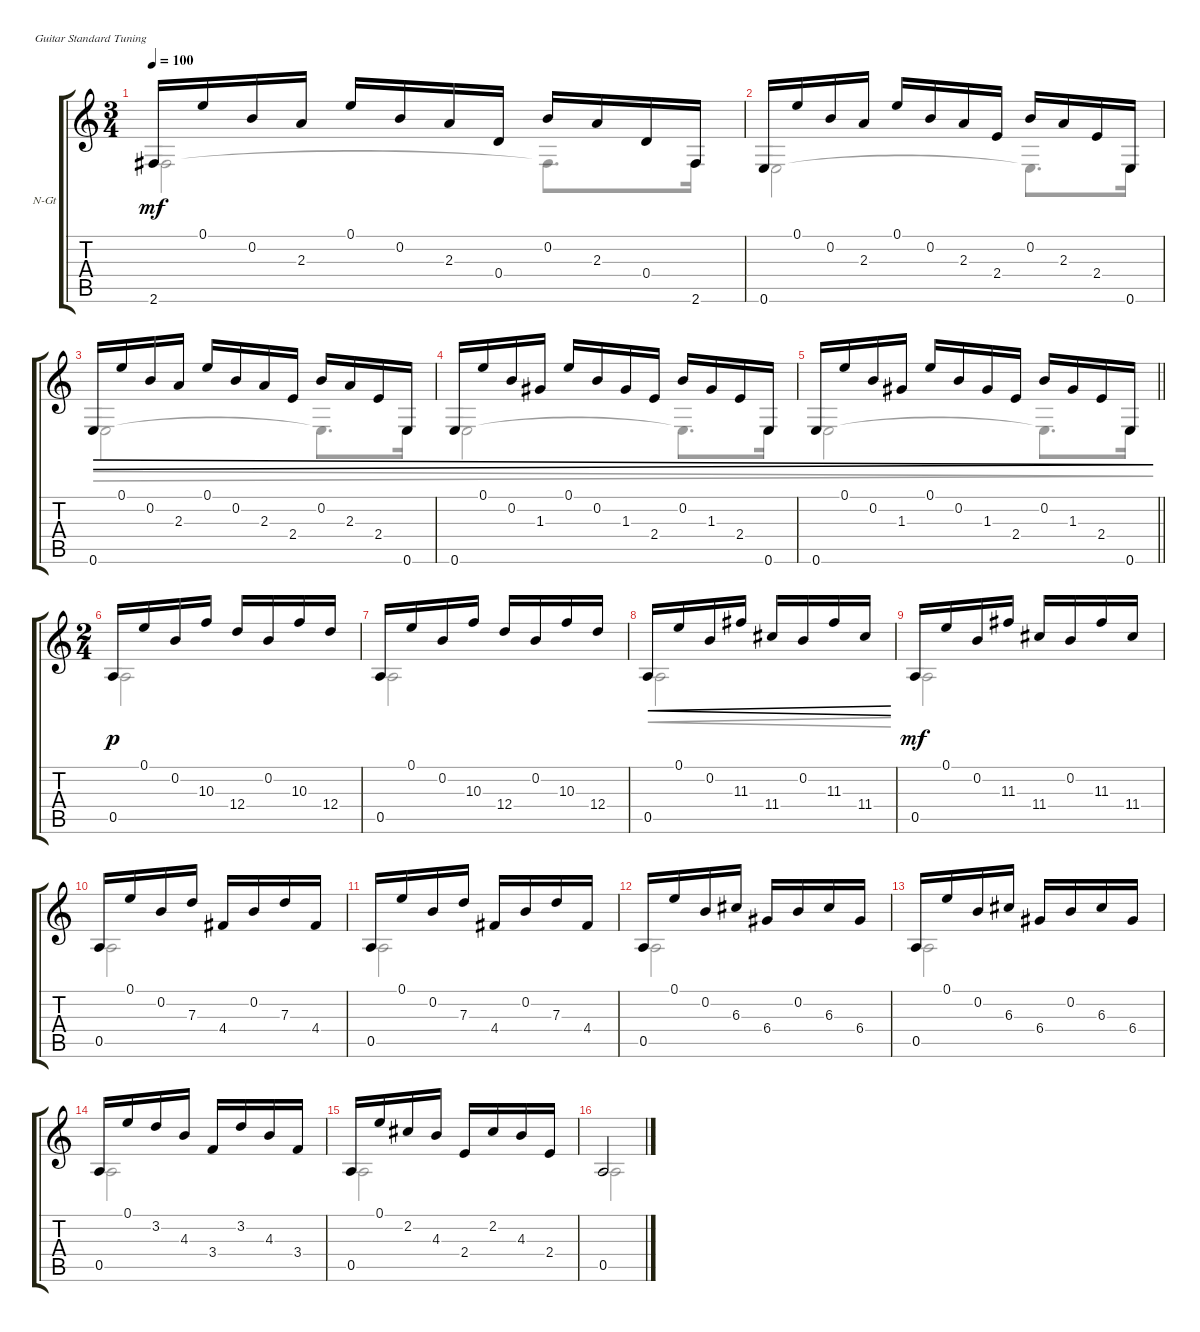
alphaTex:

\bracketExtendMode groupsimilarinstruments
\firstSystemTrackNameOrientation horizontal
\otherSystemsTrackNameOrientation horizontal
\track ("Guitar" "N-Gt") {instrument acousticguitarnylon}
\staff {score tabs}
\tuning (E4 B3 G3 D3 A2 E2)
\voice
\ts (3 4)
\tempo 100
\clef g2
\ks c
2.6.16{dy mf} 0.1.16 0.2.16 2.3.16 0.1.16 0.2.16 2.3.16 0.4.16 0.2.16 2.3.16 0.4.16 2.6.16 |
0.6.16 0.1.16 0.2.16 2.3.16 0.1.16 0.2.16 2.3.16 2.4.16 0.2.16 2.3.16 2.4.16 0.6.16 |
0.6.16{dec} 0.1.16{dec} 0.2.16{dec} 2.3.16{dec} 0.1.16{dec} 0.2.16{dec} 2.3.16{dec} 2.4.16{dec} 0.2.16{dec} 2.3.16{dec} 2.4.16{dec} 0.6.16{dec} |
0.6.16{dec} 0.1.16{dec} 0.2.16{dec} 1.3.16{dec} 0.1.16{dec} 0.2.16{dec} 1.3.16{dec} 2.4.16{dec} 0.2.16{dec} 1.3.16{dec} 2.4.16{dec} 0.6.16{dec} |
\barLineRight lightlight
0.6.16{dec} 0.1.16{dec} 0.2.16{dec} 1.3.16{dec} 0.1.16{dec} 0.2.16{dec} 1.3.16{dec} 2.4.16{dec} 0.2.16{dec} 1.3.16{dec} 2.4.16{dec} 0.6.16{dec} |
\ts (2 4)
\beaming (8 2 2)
0.5.16{dy p} 0.1.16 0.2.16 10.3.16 12.4.16 0.2.16 10.3.16 12.4.16 |
0.5.16 0.1.16 0.2.16 10.3.16 12.4.16 0.2.16 10.3.16 12.4.16 |
0.5.16{cre} 0.1.16{cre} 0.2.16{cre} 11.3.16{cre} 11.4.16{cre} 0.2.16{cre} 11.3.16{cre} 11.4.16{cre} |
0.5.16{dy mf} 0.1.16 0.2.16 11.3.16 11.4.16 0.2.16 11.3.16 11.4.16 |
0.5.16 0.1.16 0.2.16 7.3.16 4.4.16 0.2.16 7.3.16 4.4.16 |
0.5.16 0.1.16 0.2.16 7.3.16 4.4.16 0.2.16 7.3.16 4.4.16 |
0.5.16 0.1.16 0.2.16 6.3.16 6.4.16 0.2.16 6.3.16 6.4.16 |
0.5.16 0.1.16 0.2.16 6.3.16 6.4.16 0.2.16 6.3.16 6.4.16 |
0.5.16 0.1.16 3.2.16 4.3.16 3.4.16 3.2.16 4.3.16 3.4.16 |
0.5.16 0.1.16 2.2.16 4.3.16 2.4.16 2.2.16 4.3.16 2.4.16 |
0.5.2
\voice
\clef g2
\ottava regular
\simile none
\ks c
2.6.2{dy mf} 2.6{t}.8{d} 2.6.16 |
0.6.2 0.6{t}.8{d} 0.6.16 |
0.6.2{dec} 0.6{t}.8{d dec} 0.6.16{dec} |
0.6.2{dec} 0.6{t}.8{d dec} 0.6.16{dec} |
\barLineRight lightlight
0.6.2{dec} 0.6{t}.8{d dec} 0.6.16{dec} |
0.5.2{dy p} |
0.5.2 |
0.5.2{cre} |
0.5.2{dy mf} |
0.5.2 |
0.5.2 |
0.5.2 |
0.5.2 |
0.5.2 |
0.5.2 |
0.5.2
